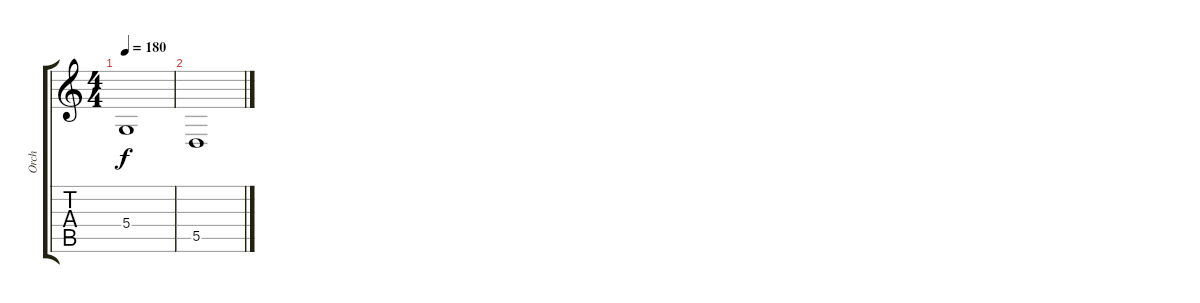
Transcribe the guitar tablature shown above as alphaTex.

\track ("Orch" "Orch") {instrument stringensemble1}
\staff {score tabs}
\tuning (E4 B3 G3 D3 A2 E2) {hide}
\ts (4 4)
\tempo 180
\clef g2
\ks c
5.4.1{dy f} |
5.5.1
